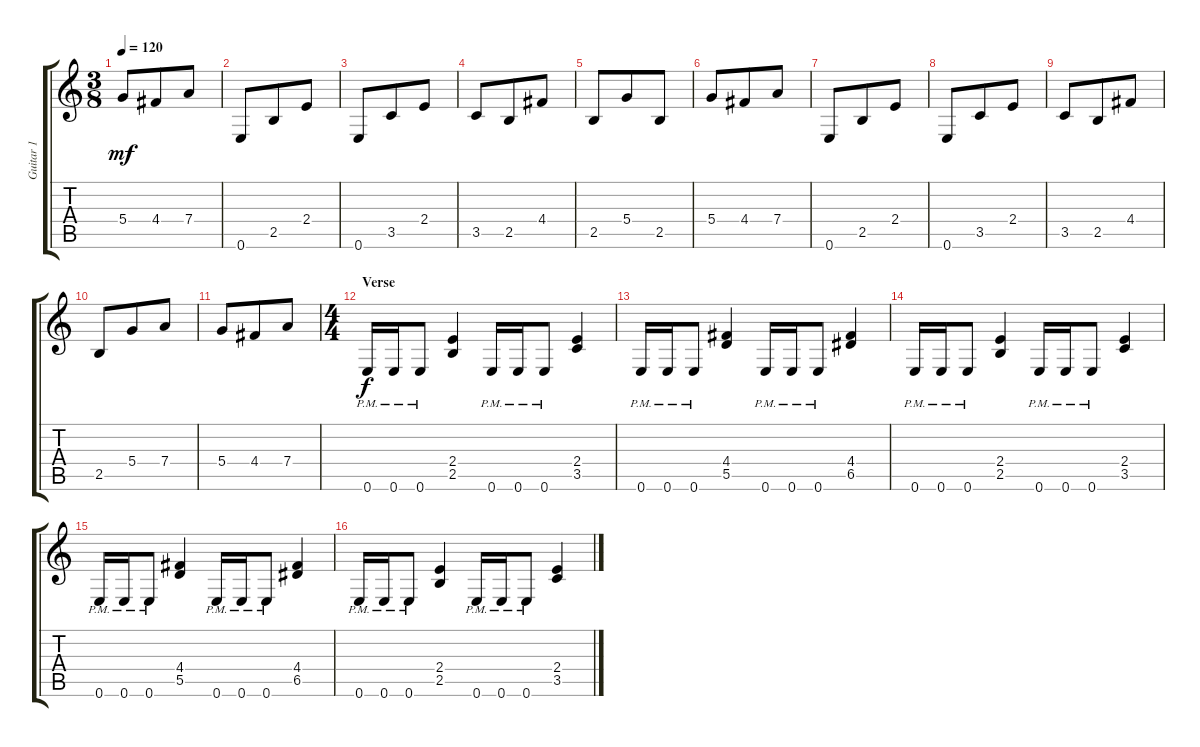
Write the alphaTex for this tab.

\track ("Guitar 1" "Guitar 1") {instrument distortionguitar}
\staff {score tabs}
\tuning (E4 B3 G3 D3 A2 E2) {hide}
\ts (3 8)
\tempo 120
\clef g2
\ks c
5.4.8{dy mf} 4.4.8 7.4.8 |
0.6.8 2.5.8 2.4.8 |
0.6.8 3.5.8 2.4.8 |
3.5.8 2.5.8 4.4.8 |
2.5.8 5.4.8 2.5.8 |
5.4.8 4.4.8 7.4.8 |
0.6.8 2.5.8 2.4.8 |
0.6.8 3.5.8 2.4.8 |
3.5.8 2.5.8 4.4.8 |
2.5.8 5.4.8 7.4.8 |
5.4.8 4.4.8 7.4.8 |
\ts (4 4)
\section ("" "Verse")
0.6{pm}.16{dy f} 0.6{pm}.16 0.6{pm}.8 (2.4 2.5).4 0.6{pm}.16 0.6{pm}.16 0.6{pm}.8 (2.4 3.5).4 |
0.6{pm}.16 0.6{pm}.16 0.6{pm}.8 (4.4 5.5).4 0.6{pm}.16 0.6{pm}.16 0.6{pm}.8 (4.4 6.5).4 |
0.6{pm}.16 0.6{pm}.16 0.6{pm}.8 (2.4 2.5).4 0.6{pm}.16 0.6{pm}.16 0.6{pm}.8 (2.4 3.5).4 |
0.6{pm}.16 0.6{pm}.16 0.6{pm}.8 (4.4 5.5).4 0.6{pm}.16 0.6{pm}.16 0.6{pm}.8 (4.4 6.5).4 |
0.6{pm}.16 0.6{pm}.16 0.6{pm}.8 (2.4 2.5).4 0.6{pm}.16 0.6{pm}.16 0.6{pm}.8 (2.4 3.5).4
